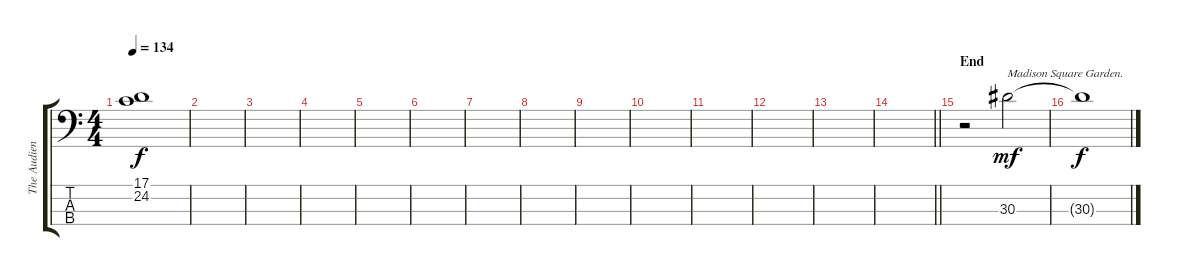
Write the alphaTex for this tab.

\track ("The Audience" "The Audien") {instrument applause}
\staff {score tabs}
\tuning (G2 D2 A1 E1) {hide}
\ts (4 4)
\tempo 134
\clef f4
\ks c
(17.1{t} 24.2{t}).1{dy f} |
|
|
|
|
|
|
|
|
|
|
|
|
\barLineRight lightlight
|
\section ("" "End")
r.2 30.3.2{txt "Madison Square Garden." dy mf volume 16 instrument applause} |
30.3{t}.1{dy f}
